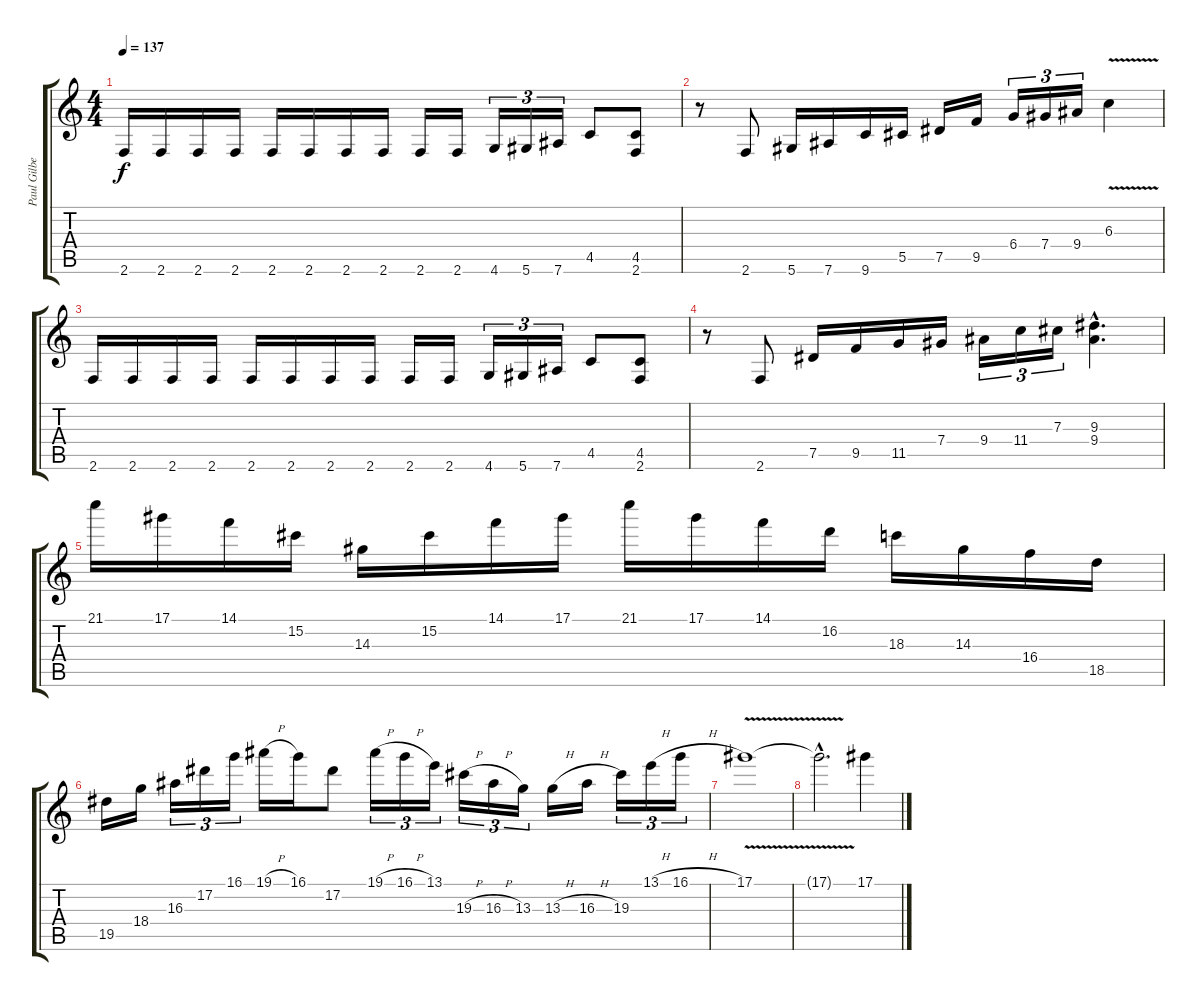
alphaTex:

\track ("Paul Gilbert" "Paul Gilbe") {instrument distortionguitar}
\staff {score tabs}
\tuning (Eb4 Bb3 Gb3 Db3 Ab2 Eb2) {hide}
\ts (4 4)
\tempo 137
\clef g2
\ks c
2.6.16{dy f} 2.6.16 2.6.16 2.6.16 2.6.16 2.6.16 2.6.16 2.6.16 2.6.16 2.6.16 4.6.16{tu (3 2)} 5.6.16{tu (3 2)} 7.6.16{tu (3 2)} 4.5.8 (4.5 2.6).8 |
r.8 2.6.8 5.6.16 7.6.16 9.6.16 5.5.16 7.5.16 9.5.16 6.4.16{tu (3 2)} 7.4.16{tu (3 2)} 9.4.16{tu (3 2)} 6.3{v}.4 |
2.6.16 2.6.16 2.6.16 2.6.16 2.6.16 2.6.16 2.6.16 2.6.16 2.6.16 2.6.16 4.6.16{tu (3 2)} 5.6.16{tu (3 2)} 7.6.16{tu (3 2)} 4.5.8 (4.5 2.6).8 |
r.8 2.6.8 7.5.16 9.5.16 11.5.16 7.4.16 9.4.16{tu (3 2)} 11.4.16{tu (3 2)} 7.3.16{tu (3 2)} (9.3{hac} 9.4{hac}).4{d} |
21.1.16 17.1.16 14.1.16 15.2.16 14.3.16 15.2.16 14.1.16 17.1.16 21.1.16 17.1.16 14.1.16 16.2.16 18.3.16 14.3.16 16.4.16 18.5.16 |
19.5.16 18.4.16 16.3.16{tu (3 2)} 17.2.16{tu (3 2)} 16.1.16{tu (3 2)} 19.1{h}.16 16.1.16 17.2.8 19.1{h}.16{tu (3 2)} 16.1{h}.16{tu (3 2)} 13.1.16{tu (3 2)} 19.3{h}.16{tu (3 2)} 16.3{h}.16{tu (3 2)} 13.3.16{tu (3 2)} 13.3{h}.16 16.3{h}.16 19.3.16{tu (3 2)} 13.1{h}.16{tu (3 2)} 16.1{h}.16{tu (3 2)} |
17.1{v}.1 |
17.1{hac t}.2{d} 17.1{ss}.4
